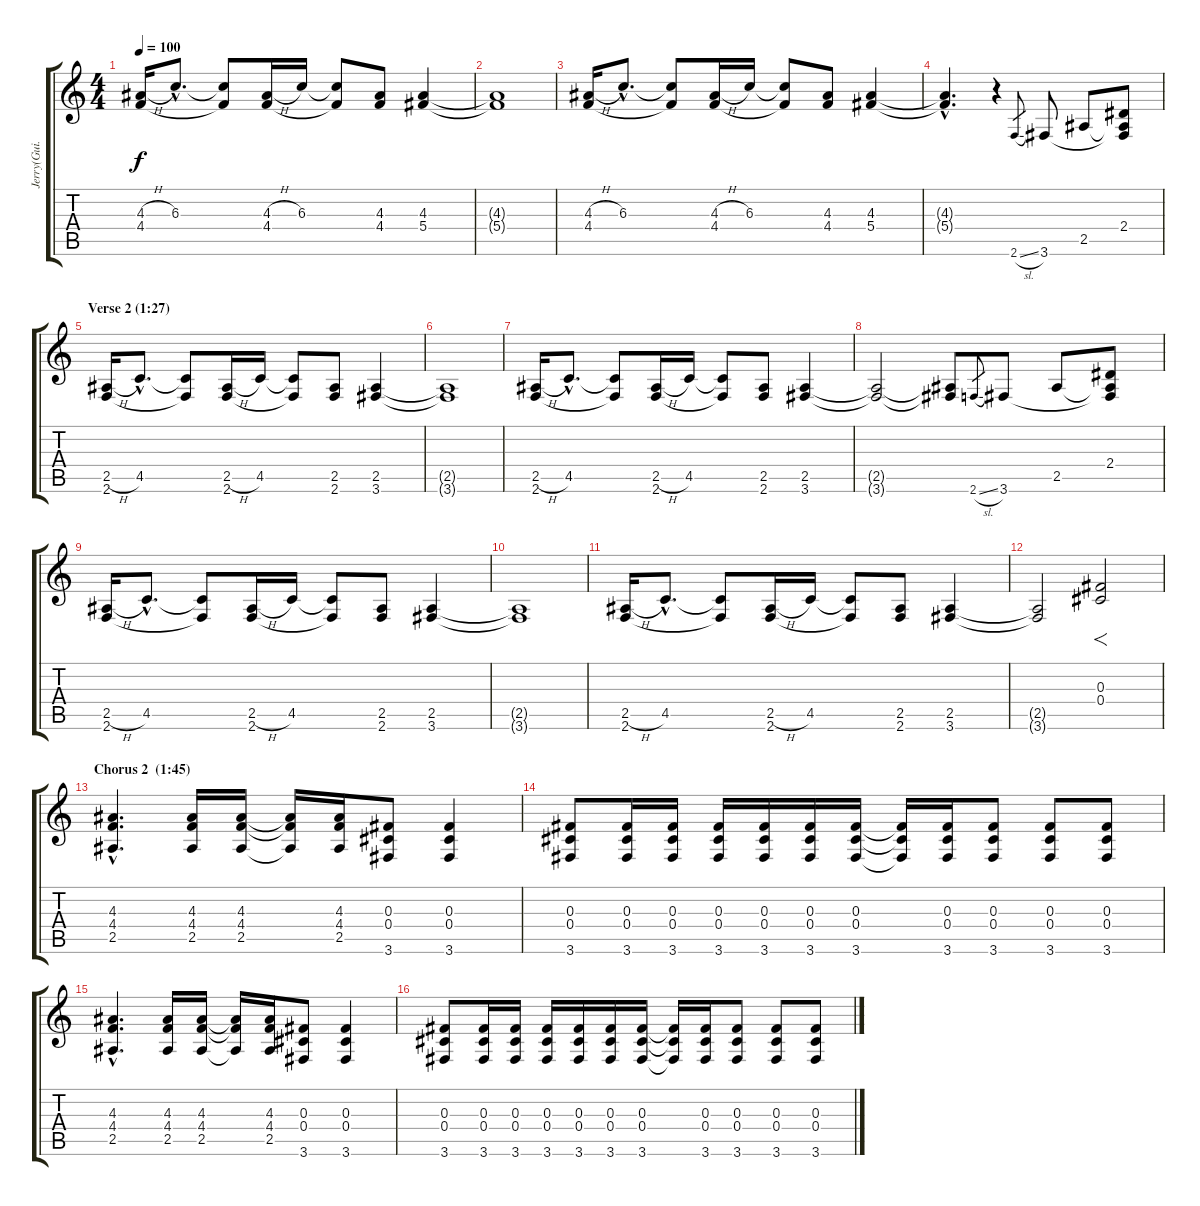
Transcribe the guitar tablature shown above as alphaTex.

\track ("Jerry(Gui.1)" "Jerry(Gui.") {instrument distortionguitar}
\staff {score tabs}
\tuning (Eb4 Bb3 Gb3 Db3 Ab2 Eb2) {hide}
\ts (4 4)
\tempo 100
\clef g2
\ks c
(4.3{h} 4.4).16{dy f} 6.3{hac}.8{d} (6.3{t} 4.4{t}).8 (4.3{h} 4.4).16 6.3.16 (6.3{t} 4.4{t}).8 (4.3 4.4).8 (4.3 5.4).4 |
(4.3{t} 5.4{t}).1 |
(4.3{h} 4.4).16 6.3{hac}.8{d} (6.3{t} 4.4{t}).8 (4.3{h} 4.4).16 6.3.16 (6.3{t} 4.4{t}).8 (4.3 4.4).8 (4.3 5.4).4 |
(4.3{hac t} 5.4{hac t}).4{d} r.4 2.6{sl}.8{gr} 3.6.8 2.5.8 (2.4 2.5{t} 3.6{t}).8 |
\section ("" "Verse 2 (1:27)")
(2.5{h} 2.6).16 4.5{hac}.8{d} (4.5{t} 2.6{t}).8 (2.5{h} 2.6).16 4.5.16 (4.5{t} 2.6{t}).8 (2.5 2.6).8 (2.5 3.6).4 |
(2.5{t} 3.6{t}).1 |
(2.5{h} 2.6).16 4.5{hac}.8{d} (4.5{t} 2.6{t}).8 (2.5{h} 2.6).16 4.5.16 (4.5{t} 2.6{t}).8 (2.5 2.6).8 (2.5 3.6).4 |
(2.5{t} 3.6{t}).2 (2.5{t} 3.6{t}).8 2.6{sl}.8{gr} 3.6.8 2.5.8 (2.4 2.5{t} 3.6{t}).8 |
(2.5{h} 2.6).16 4.5{hac}.8{d} (4.5{t} 2.6{t}).8 (2.5{h} 2.6).16 4.5.16 (4.5{t} 2.6{t}).8 (2.5 2.6).8 (2.5 3.6).4 |
(2.5{t} 3.6{t}).1 |
(2.5{h} 2.6).16 4.5{hac}.8{d} (4.5{t} 2.6{t}).8 (2.5{h} 2.6).16 4.5.16 (4.5{t} 2.6{t}).8 (2.5 2.6).8 (2.5 3.6).4 |
(2.5{t} 3.6{t}).2 (0.3 0.4).2{f} |
\section ("" "Chorus 2  (1:45)")
(4.3{hac} 4.4{hac} 2.5{hac}).4{d} (4.3 4.4 2.5).16 (4.3 4.4 2.5).16 (4.3{t} 4.4{t} 2.5{t}).16 (4.3 4.4 2.5).16 (0.3 0.4 3.6).8 (0.3 0.4 3.6).4 |
(0.3 0.4 3.6).8 (0.3 0.4 3.6).16 (0.3 0.4 3.6).16 (0.3 0.4 3.6).16 (0.3 0.4 3.6).16 (0.3 0.4 3.6).16 (0.3 0.4 3.6).16 (0.3{t} 0.4{t} 3.6{t}).16 (0.3 0.4 3.6).16 (0.3 0.4 3.6).8 (0.3 0.4 3.6).8 (0.3 0.4 3.6).8 |
(4.3{hac} 4.4{hac} 2.5{hac}).4{d} (4.3 4.4 2.5).16 (4.3 4.4 2.5).16 (4.3{t} 4.4{t} 2.5{t}).16 (4.3 4.4 2.5).16 (0.3 0.4 3.6).8 (0.3 0.4 3.6).4 |
(0.3 0.4 3.6).8 (0.3 0.4 3.6).16 (0.3 0.4 3.6).16 (0.3 0.4 3.6).16 (0.3 0.4 3.6).16 (0.3 0.4 3.6).16 (0.3 0.4 3.6).16 (0.3{t} 0.4{t} 3.6{t}).16 (0.3 0.4 3.6).16 (0.3 0.4 3.6).8 (0.3 0.4 3.6).8 (0.3 0.4 3.6).8
